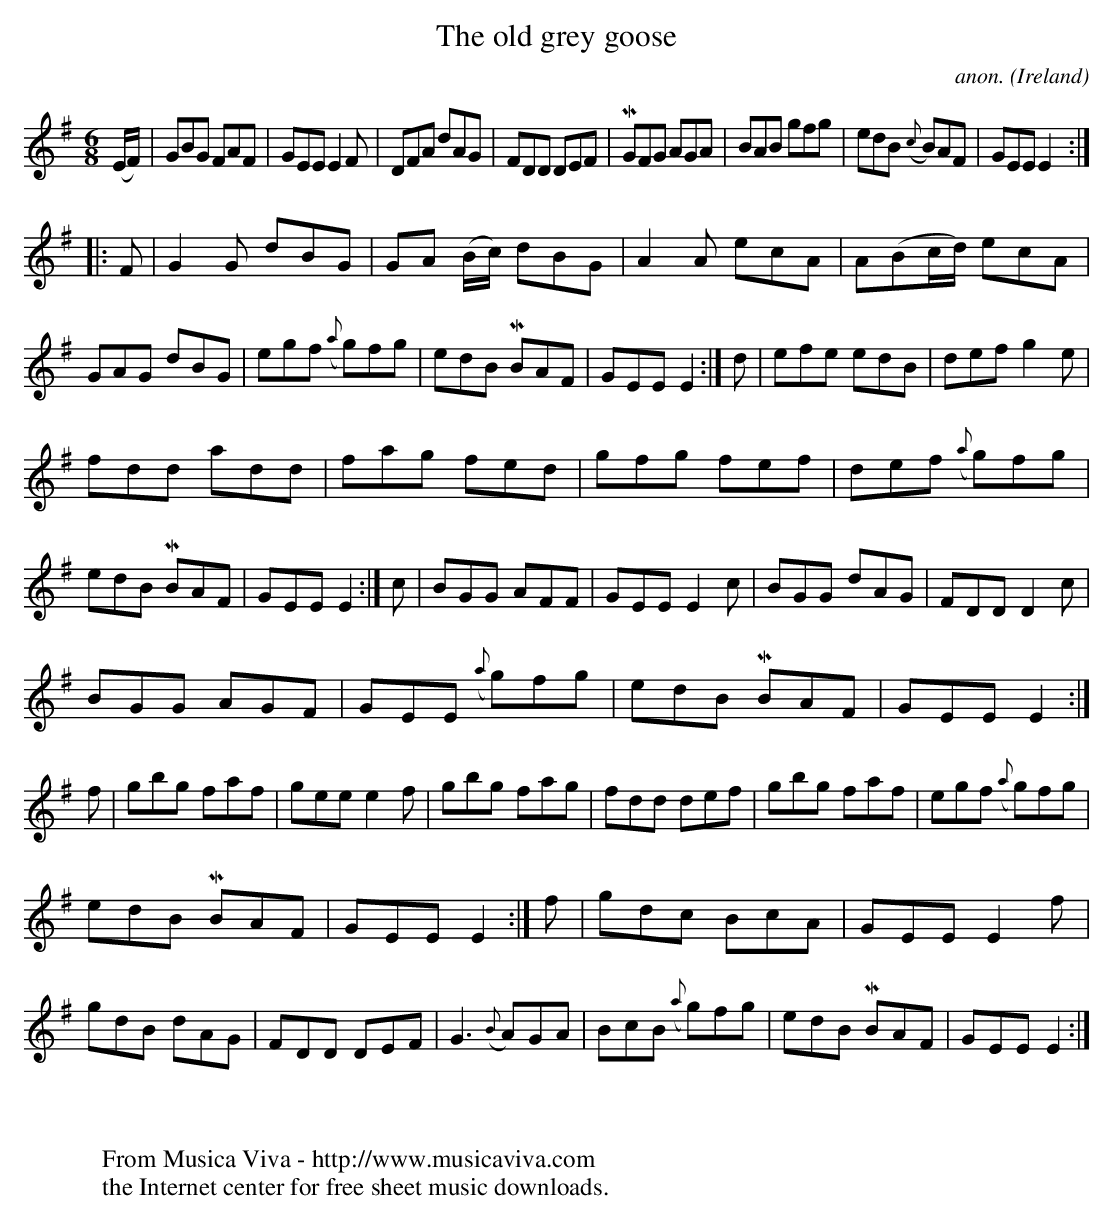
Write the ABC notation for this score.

X:1
T:The old grey goose
C:anon.
O:Ireland
m:Mn = (3n/o/n/
M:6/8
L:1/8
K:Em
(E/F/)|GBG FAF|GEE E2F|DFA dAG|FDD DEF|MGFG AGA|BAB gfg|edB ({c}B)AF | GEE E2:|
|:F|G2G dBG|GA (B/c/) dBG|A2A ecA|A(Bc/d/) ecA|GAG dBG|egf ({a}g)fg|edB MBAF|GEE E2:|d|efe edB|def g2e|
fdd add|fag fed|gfg fef|def ({a}g)fg|edB MBAF|GEE E2:|c|BGG AFF|GEE E2c|BGG dAG|FDD D2c|
BGG AGF|GEE ({a}g)fg|edB MBAF|GEE E2:|f|gbg faf|gee e2f|gbg fag|fdd def|gbg faf|egf ({a}g)fg|
edB MBAF|GEE E2:|f|gdc BcA|GEE E2f|gdB dAG|FDD DEF|G3 ({B}A)GA|BcB ({a}g)fg|edB MBAF|GEE E2:|
W:
W:
W: From Musica Viva - http://www.musicaviva.com
W: the Internet center for free sheet music downloads.
